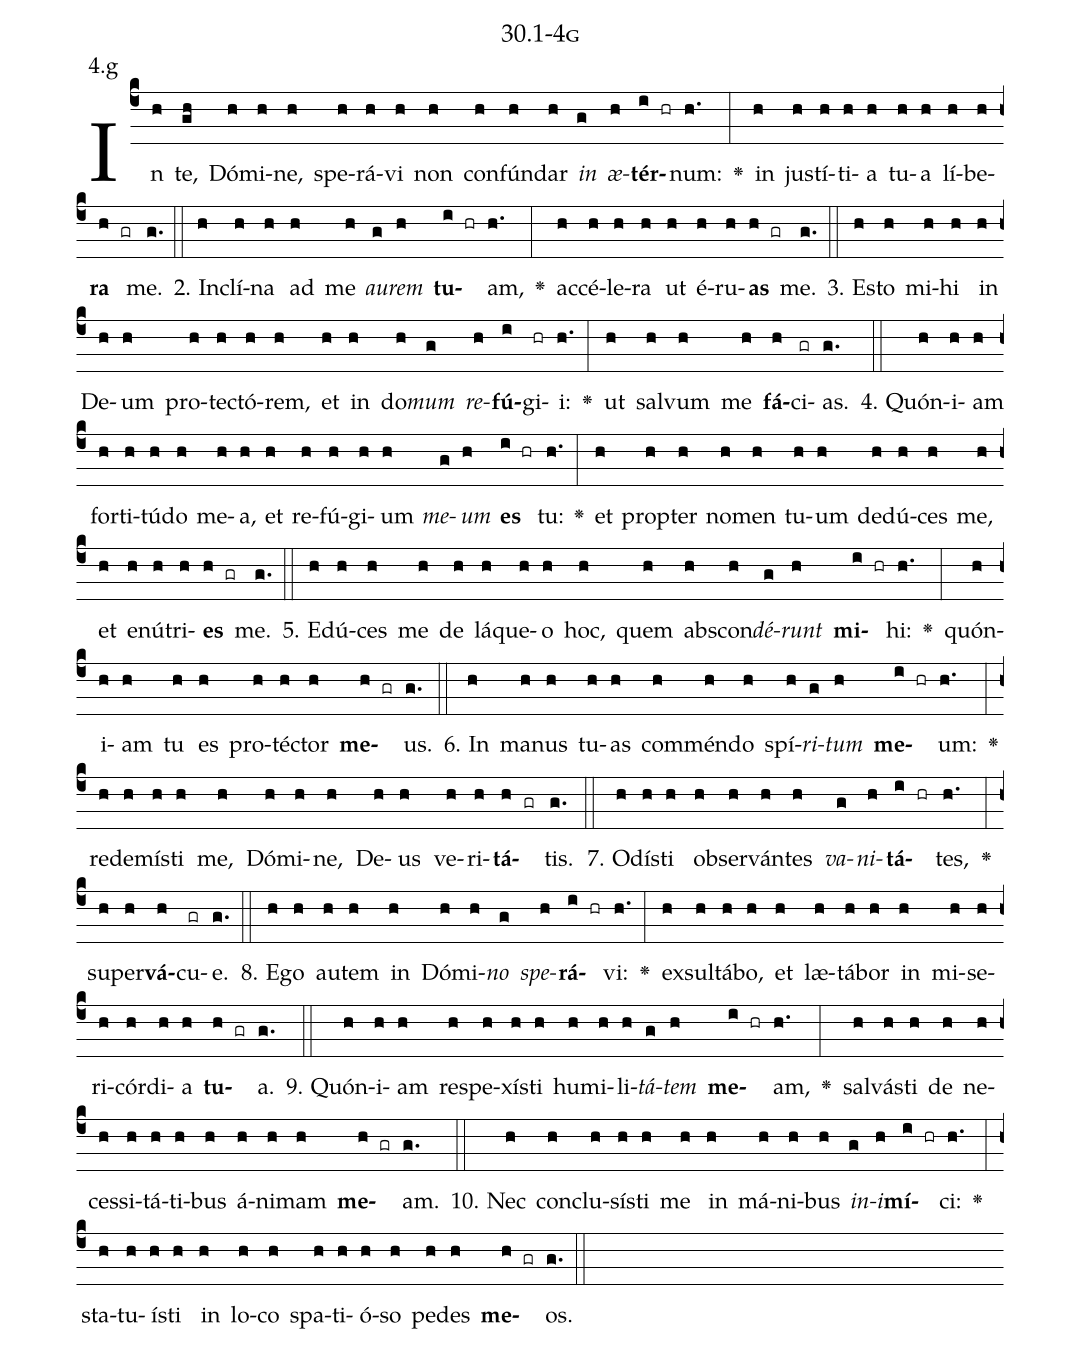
name: 30.1-4g;
annotation: 4.g;
%%
(c4)In(h) te,(gh) Dó(h)mi(h)ne,(h) spe(h)rá(h)vi(h) non(h) con(h)fún(h)dar(h) <i>in</i>(g) <i>æ</i>(h)<b>tér</b>(i hr)num:(h.) <v>\greheightstar</v>(:) in(h) jus(h)tí(h)ti(h)a(h) tu(h)a(h) lí(h)be(h)<b>ra</b>(h gr) me.(g.) (::)
2. In(h)clí(h)na(h) ad(h) me(h) <i>au</i>(g)<i>rem</i>(h) <b>tu</b>(i hr)am,(h.) <v>\greheightstar</v>(:) ac(h)cé(h)le(h)ra(h) ut(h) é(h)ru(h)<b>as</b>(h gr) me.(g.) (::)
3. Es(h)to(h) mi(h)hi(h) in(h) De(h)um(h) pro(h)tec(h)tó(h)rem,(h) et(h) in(h) do(h)<i>mum</i>(g) <i>re</i>(h)<b>fú</b>(i)gi(hr)i:(h.) <v>\greheightstar</v>(:) ut(h) sal(h)vum(h) me(h) <b>fá</b>(h)ci(gr)as.(g.) (::)
4. Quón(h)i(h)am(h) for(h)ti(h)tú(h)do(h) me(h)a,(h) et(h) re(h)fú(h)gi(h)um(h) <i>me</i>(g)<i>um</i>(h) <b>es</b>(i hr) tu:(h.) <v>\greheightstar</v>(:) et(h) prop(h)ter(h) no(h)men(h) tu(h)um(h) de(h)dú(h)ces(h) me,(h) et(h) e(h)nú(h)tri(h)<b>es</b>(h gr) me.(g.) (::)
5. E(h)dú(h)ces(h) me(h) de(h) lá(h)que(h)o(h) hoc,(h) quem(h) abs(h)con(h)<i>dé</i>(g)<i>runt</i>(h) <b>mi</b>(i hr)hi:(h.) <v>\greheightstar</v>(:) quón(h)i(h)am(h) tu(h) es(h) pro(h)téc(h)tor(h) <b>me</b>(h gr)us.(g.) (::)
6. In(h) ma(h)nus(h) tu(h)as(h) com(h)mén(h)do(h) spí(h)<i>ri</i>(g)<i>tum</i>(h) <b>me</b>(i hr)um:(h.) <v>\greheightstar</v>(:) red(h)e(h)mís(h)ti(h) me,(h) Dó(h)mi(h)ne,(h) De(h)us(h) ve(h)ri(h)<b>tá</b>(h gr)tis.(g.) (::)
7. O(h)dís(h)ti(h) ob(h)ser(h)ván(h)tes(h) <i>va</i>(g)<i>ni</i>(h)<b>tá</b>(i hr)tes,(h.) <v>\greheightstar</v>(:) su(h)per(h)<b>vá</b>(h)cu(gr)e.(g.) (::)
8. E(h)go(h) au(h)tem(h) in(h) Dó(h)mi(h)<i>no</i>(g) <i>spe</i>(h)<b>rá</b>(i hr)vi:(h.) <v>\greheightstar</v>(:) ex(h)sul(h)tá(h)bo,(h) et(h) læ(h)tá(h)bor(h) in(h) mi(h)se(h)ri(h)cór(h)di(h)a(h) <b>tu</b>(h gr)a.(g.) (::)
9. Quón(h)i(h)am(h) re(h)spe(h)xís(h)ti(h) hu(h)mi(h)li(h)<i>tá</i>(g)<i>tem</i>(h) <b>me</b>(i hr)am,(h.) <v>\greheightstar</v>(:) sal(h)vás(h)ti(h) de(h) ne(h)ces(h)si(h)tá(h)ti(h)bus(h) á(h)ni(h)mam(h) <b>me</b>(h gr)am.(g.) (::)
10. Nec(h) con(h)clu(h)sís(h)ti(h) me(h) in(h) má(h)ni(h)bus(h) <i>in</i>(g)<i>i</i>(h)<b>mí</b>(i hr)ci:(h.) <v>\greheightstar</v>(:) sta(h)tu(h)ís(h)ti(h) in(h) lo(h)co(h) spa(h)ti(h)ó(h)so(h) pe(h)des(h) <b>me</b>(h gr)os.(g.) (::)
